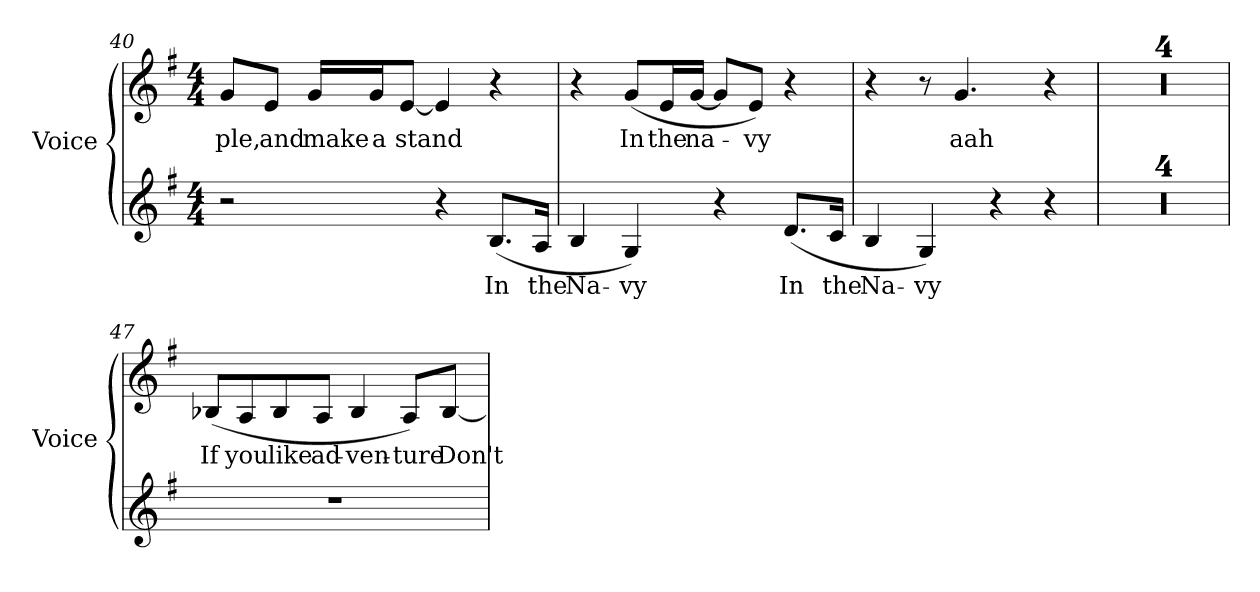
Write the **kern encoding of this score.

**kern	**text	**kern	**text
*part2	*part2	*part1	*part1
*staff2	*staff2	*staff1	*staff1
*I"Voice	*	*I"Voice	*
*I'Voice	*	*I'Voice	*
!!LO:PB:g=z
*clefG2	*	*clefG2	*
*k[f#]	*	*k[f#]	*
*G:	*	*G:	*
*M4/4	*	*M4/4	*
=40	=40	=40	=40
!	!	!	!LO:LY:b:color=#000000
2r	.	8gi/L	ple,
!	!	!	!LO:LY:b:color=#000000
.	.	8ei/J	and
!	!	!	!LO:LY:b:color=#000000
.	.	16gi/LL	make
!	!	!	!LO:LY:b:color=#000000
.	.	16gi/J	a
!	!	!	!LO:LY:b:color=#000000
.	.	[8ei/J	stand
4r	.	4ei/]	.
!	!LO:LY:b:color=#000000	!	!
(8.Bi/L	In	4r	.
!	!LO:LY:b:color=#000000	!	!
16Ai/Jk	the	.	.
=41	=41	=41	=41
!	!LO:LY:b:color=#000000	!	!
4Bi/	Na-	4r	.
!	!LO:LY:b:color=#000000	!	!
!	!	!	!LO:LY:b:color=#000000
4Gi/)	-vy	(8gi/L	In
!	!	!	!LO:LY:b:color=#000000
.	.	16ei/L	the
!	!	!	!LO:LY:b:color=#000000
.	.	[16gi/JJ	na-
4r	.	8gi/L]	.
!	!	!	!LO:LY:b:color=#000000
.	.	8ei/J)	-vy
!	!LO:LY:b:color=#000000	!	!
(8.di/L	In	4r	.
!	!LO:LY:b:color=#000000	!	!
16ci/Jk	the	.	.
=42	=42	=42	=42
!	!LO:LY:b:color=#000000	!	!
4Bi/	Na-	4r	.
!	!LO:LY:b:color=#000000	!	!
4Gi/)	-vy	8r	.
!	!	!	!LO:LY:b:color=#000000
.	.	4.gi/	aah
4r	.	.	.
4r	.	4r	.
=43	=43	=43	=43
1r	.	1r	.
=44	=44	=44	=44
1r	.	1r	.
!!LO:LB:g=z
=45	=45	=45	=45
1r	.	1r	.
=46	=46	=46	=46
1r	.	1r	.
=47	=47	=47	=47
!	!	!	!LO:LY:b:color=#000000
1r	.	(8B-Xi/L	If
!	!	!	!LO:LY:b:color=#000000
.	.	8Ai/	you
!	!	!	!LO:LY:b:color=#000000
.	.	8B-i/	like
!	!	!	!LO:LY:b:color=#000000
.	.	8Ai/J	ad-
!	!	!	!LO:LY:b:color=#000000
.	.	4B-i/	-ven-
!	!	!	!LO:LY:b:color=#000000
.	.	8Ai/L)	-ture
!	!	!	!LO:LY:b:color=#000000
.	.	[8B-i/J	Don't
=	=	=	=
*-	*-	*-	*-
